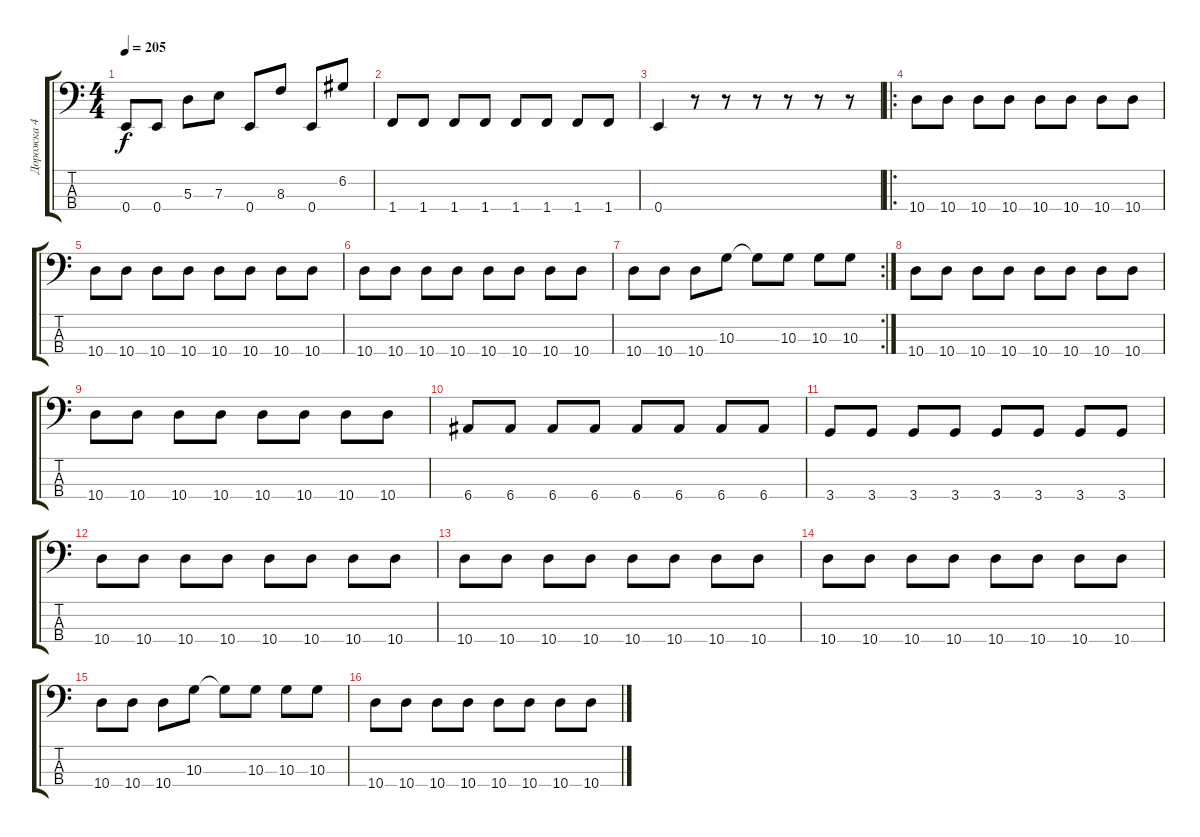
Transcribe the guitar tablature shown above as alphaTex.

\track ("Дорожка 4" "Дорожка 4") {instrument electricbasspick}
\staff {score tabs}
\tuning (G2 D2 A1 E1) {hide}
\ts (4 4)
\tempo 205
\clef f4
\ks c
0.4.8{dy f} 0.4.8 5.3.8 7.3.8 0.4.8 8.3.8 0.4.8 6.2.8 |
1.4.8 1.4.8 1.4.8 1.4.8 1.4.8 1.4.8 1.4.8 1.4.8 |
0.4.4 r.8 r.8 r.8 r.8 r.8 r.8 |
\ro
10.4.8 10.4.8 10.4.8 10.4.8 10.4.8 10.4.8 10.4.8 10.4.8 |
10.4.8 10.4.8 10.4.8 10.4.8 10.4.8 10.4.8 10.4.8 10.4.8 |
10.4.8 10.4.8 10.4.8 10.4.8 10.4.8 10.4.8 10.4.8 10.4.8 |
\rc 2
10.4.8 10.4.8 10.4.8 10.3.8 10.3{t}.8 10.3.8 10.3.8 10.3.8 |
10.4.8 10.4.8 10.4.8 10.4.8 10.4.8 10.4.8 10.4.8 10.4.8 |
10.4.8 10.4.8 10.4.8 10.4.8 10.4.8 10.4.8 10.4.8 10.4.8 |
6.4.8 6.4.8 6.4.8 6.4.8 6.4.8 6.4.8 6.4.8 6.4.8 |
3.4.8 3.4.8 3.4.8 3.4.8 3.4.8 3.4.8 3.4.8 3.4.8 |
10.4.8 10.4.8 10.4.8 10.4.8 10.4.8 10.4.8 10.4.8 10.4.8 |
10.4.8 10.4.8 10.4.8 10.4.8 10.4.8 10.4.8 10.4.8 10.4.8 |
10.4.8 10.4.8 10.4.8 10.4.8 10.4.8 10.4.8 10.4.8 10.4.8 |
10.4.8 10.4.8 10.4.8 10.3.8 10.3{t}.8 10.3.8 10.3.8 10.3.8 |
10.4.8 10.4.8 10.4.8 10.4.8 10.4.8 10.4.8 10.4.8 10.4.8
